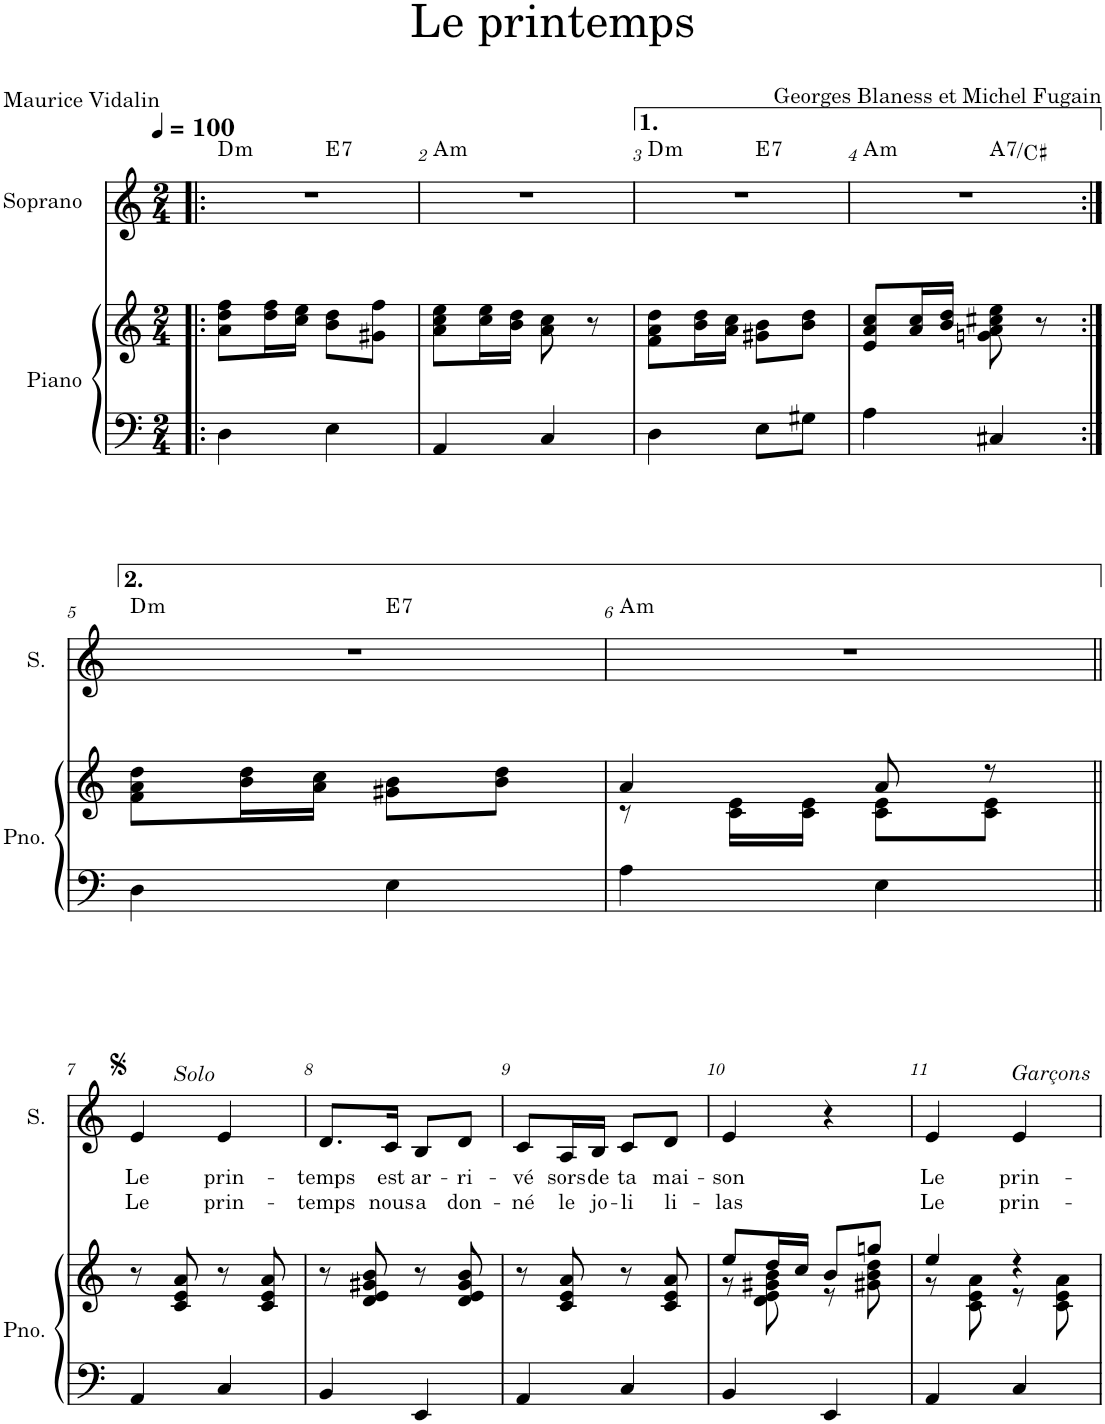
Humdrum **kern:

**kern	**kern	**kern	**text	**text	**harte
*part2	*part2	*part1	*part1	*part1	*part1
*staff3	*staff2	*staff1	*staff1	*staff1	*
*I"Piano	*	*I"Soprano	*	*	*
*I'Pno.	*	*I'S.	*	*	*
*clefF4	*clefG2	*clefG2	*	*	*
*k[]	*k[]	*k[]	*	*	*
*M2/4	*M2/4	*M2/4	*	*	*
*MM100	*MM100	*MM100	*	*	*
=1!|:	=1!|:	=1!|:	=1!|:	=1!|:	=1!|:
!	!	!	!	!	!LO:H:kt=m
*	*	*^	*	*	*
4D\	8a\ 8dd\ 8ff\L	2r	4ryy	.	.	D:min
.	16dd\ 16ff\L	.	.	.	.	.
.	16cc\ 16ee\JJ	.	.	.	.	.
!	!	!	!	!	!	!LO:H:kt=7
4E\	8b\ 8dd\L	.	4ryy	.	.	E:7
.	8g#X\ 8ff\J	.	.	.	.	.
=2	=2	=2	=2	=2	=2	=2
!	!	!	!	!	!	!LO:H:kt=m
*	*	*v	*v	*	*	*
4AA/	8a\ 8cc\ 8ee\L	2r	.	.	A:min
.	16cc\ 16ee\L	.	.	.	.
.	16b\ 16dd\JJ	.	.	.	.
4C/	8a\ 8cc\	.	.	.	.
.	8r	.	.	.	.
=3	=3	=3	=3	=3	=3
!	!	!	!	!	!LO:H:kt=m
*	*	*^	*	*	*
4D\	8f\ 8a\ 8dd\L	2r	4ryy	.	.	D:min
.	16b\ 16dd\L	.	.	.	.	.
.	16a\ 16cc\JJ	.	.	.	.	.
!	!	!	!	!	!	!LO:H:kt=7
8E\L	8g#X\ 8b\L	.	4ryy	.	.	E:7
8G#X\J	8b\ 8dd\J	.	.	.	.	.
=4	=4	=4	=4	=4	=4	=4
!	!	!	!	!	!	!LO:H:kt=m
4A\	8e/ 8a/ 8cc/L	2r	4ryy	.	.	A:min
.	16a/ 16cc/L	.	.	.	.	.
.	16b/ 16dd/JJ	.	.	.	.	.
!	!	!	!	!	!	!LO:H:kt=7
4C#X/	8gn\ 8a\ 8cc#X\ 8ee\	.	4ryy	.	.	A:7/3
.	8r	.	.	.	.	.
!!LO:LB:g=z	!!
=5:|!	=5:|!	=5:|!	=5:|!	=5:|!	=5:|!	=5:|!
!	!	!	!	!	!	!LO:H:kt=m
4D\	8f\ 8a\ 8dd\L	2r	4ryy	.	.	D:min
.	16b\ 16dd\L	.	.	.	.	.
.	16a\ 16cc\JJ	.	.	.	.	.
!	!	!	!	!	!	!LO:H:kt=7
4E\	8g#X\ 8b\L	.	4ryy	.	.	E:7
.	8b\ 8dd\J	.	.	.	.	.
=6	=6	=6	=6	=6	=6	=6
*	*^	*	*	*	*	*
!	!	!	!	!	!	!	!LO:H:kt=m
*	*	*	*v	*v	*	*	*
4A\	4a/	8r	2r	.	.	A:min
.	.	16c\ 16e\LL	.	.	.	.
.	.	16c\ 16e\JJ	.	.	.	.
4E\	8a/	8c\ 8e\L	.	.	.	.
.	8r	8c\ 8e\J	.	.	.	.
!!LO:LB:g=z
=7||	=7||	=7||	=7||	=7||	=7||	=7||
!	!	!	!	!LO:LY:b	!LO:LY:b	!
*	*v	*v	*	*	*	*
4AA/	8r	4e/	Le	Le	.
.	8c/ 8e/ 8a/	.	.	.	.
!	!	!LO:TX:a:i:t=Solo	!	!	!
!	!	!	!LO:LY:b	!LO:LY:b	!
4C/	8r	4e/	prin-	prin-	.
.	8c/ 8e/ 8a/	.	.	.	.
=8	=8	=8	=8	=8	=8
!	!	!	!LO:LY:b	!LO:LY:b	!
4BB/	8r	8.d/L	-temps	-temps	.
.	8d/ 8e/ 8g#X/ 8b/	.	.	.	.
!	!	!	!LO:LY:b	!LO:LY:b	!
.	.	16c/Jk	est	nous	.
!	!	!	!LO:LY:b	!LO:LY:b	!
4EE/	8r	8B/L	ar-	a	.
!	!	!	!LO:LY:b	!LO:LY:b	!
.	8d/ 8e/ 8g#/ 8b/	8d/J	-ri-	don-	.
=9	=9	=9	=9	=9	=9
!	!	!	!LO:LY:b	!LO:LY:b	!
4AA/	8r	8c/L	-vé	-né	.
!	!	!	!LO:LY:b	!LO:LY:b	!
.	8c/ 8e/ 8a/	16A/L	sors	le	.
!	!	!	!LO:LY:b	!LO:LY:b	!
.	.	16B/JJ	de	jo-	.
!	!	!	!LO:LY:b	!LO:LY:b	!
4C/	8r	8c/L	ta	-li	.
!	!	!	!LO:LY:b	!LO:LY:b	!
.	8c/ 8e/ 8a/	8d/J	mai-	li-	.
=10	=10	=10	=10	=10	=10
*	*^	*	*	*	*
!	!	!	!	!LO:LY:b	!LO:LY:b	!
4BB/	8ee/L	8r	4e/	-son	-las	.
.	16dd/L	8d\ 8e\ 8g#X\ 8b\	.	.	.	.
.	16cc/JJ	.	.	.	.	.
4EE/	8b/L	8r	4r	.	.	.
.	8ggn/J	8g#X\ 8b\ 8dd\	.	.	.	.
=11	=11	=11	=11	=11	=11	=11
!	!	!	!	!LO:LY:b	!LO:LY:b	!
4AA/	4ee/	8r	4e/	Le	Le	.
.	.	8c\ 8e\ 8a\	.	.	.	.
!	!	!	!LO:TX:a:i:t=Garçons	!	!	!
!	!	!	!	!LO:LY:b	!LO:LY:b	!
4C/	4r	8r	4e/	prin-	prin-	.
.	.	8c\ 8e\ 8a\	.	.	.	.
*	*v	*v	*	*	*	*
=	=	=	=	=	=
*-	*-	*-	*-	*-	*-
